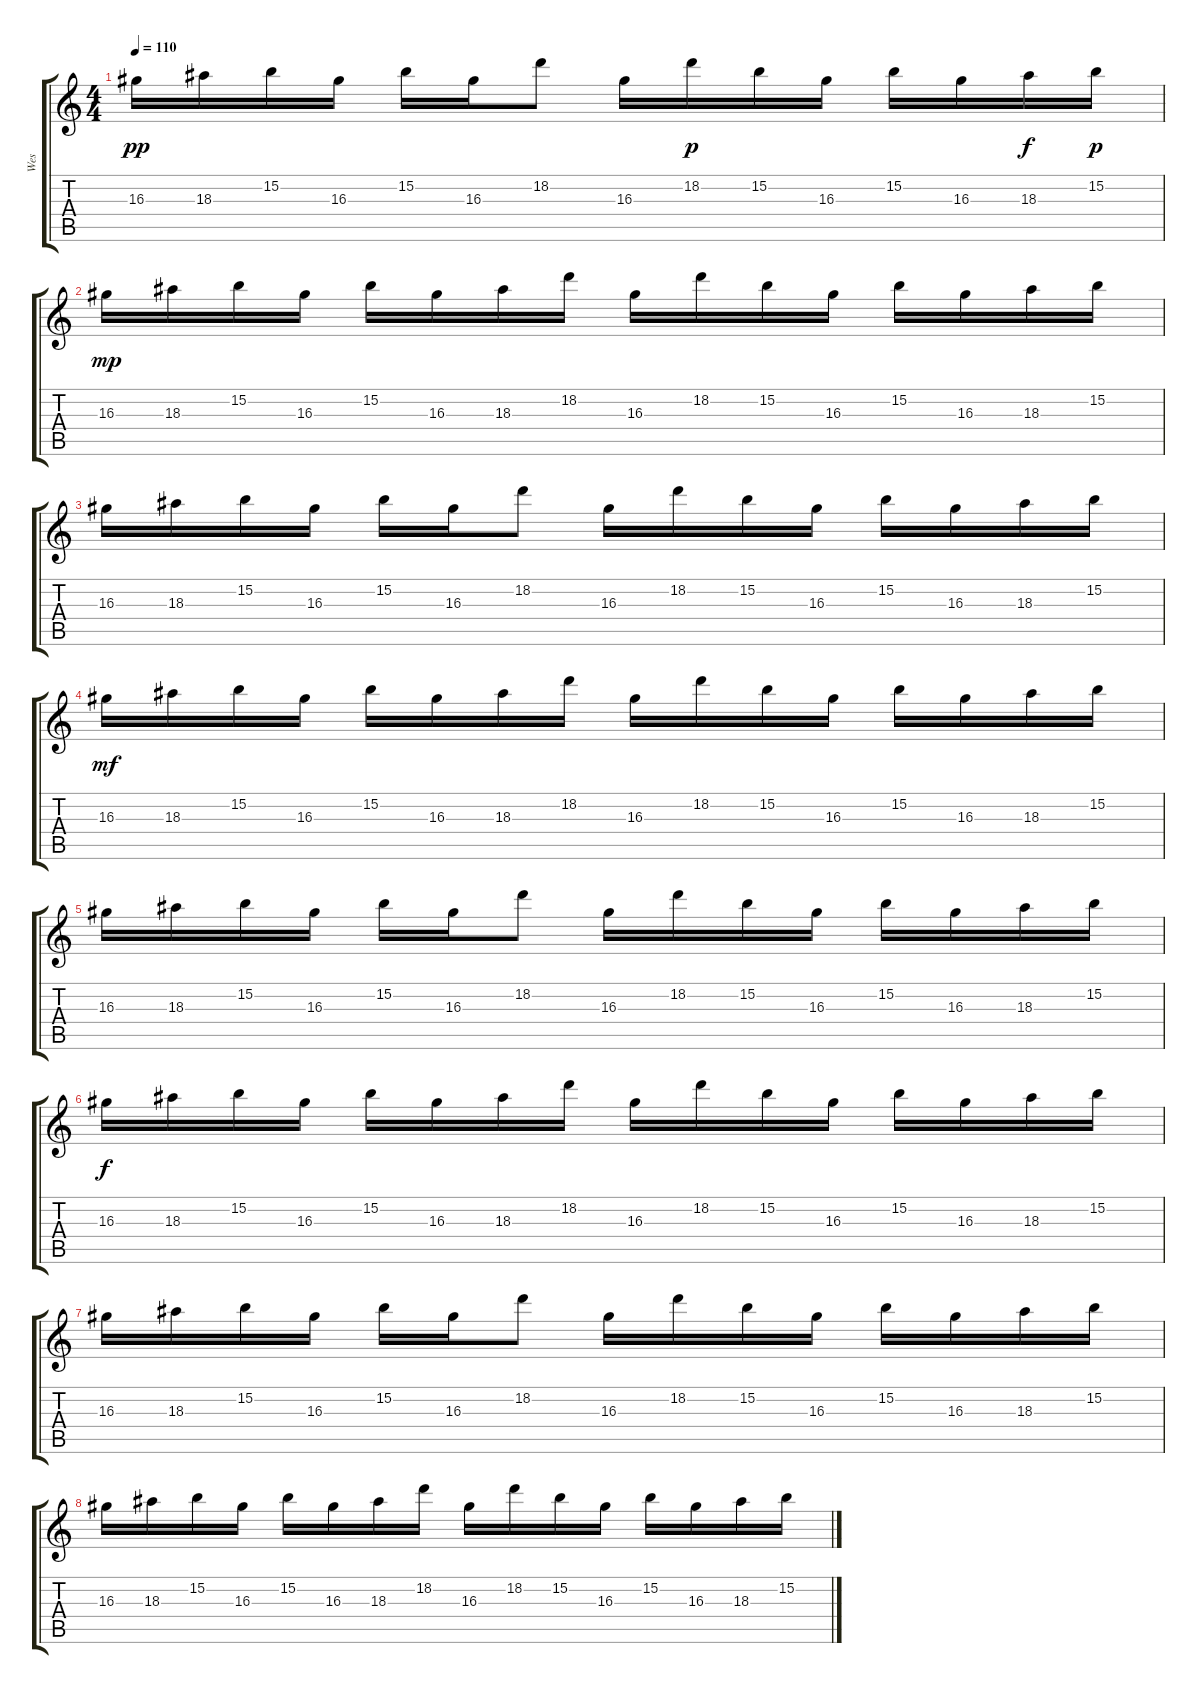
\track ("Wes" "Wes") {instrument distortionguitar}
\staff {score tabs}
\tuning (Db4 Ab3 E3 B2 Gb2 Db2) {hide}
\ts (4 4)
\tempo 110
\clef g2
\ks c
16.3.16{dy pp} 18.3.16 15.2.16 16.3.16 15.2.16 16.3.16 18.2.8 16.3.16 18.2.16{dy p} 15.2.16 16.3.16 15.2.16 16.3.16 18.3.16{dy f} 15.2.16{dy p} |
16.3.16{dy mp} 18.3.16 15.2.16 16.3.16 15.2.16 16.3.16 18.3.16 18.2.16 16.3.16 18.2.16 15.2.16 16.3.16 15.2.16 16.3.16 18.3.16 15.2.16 |
16.3.16 18.3.16 15.2.16 16.3.16 15.2.16 16.3.16 18.2.8 16.3.16 18.2.16 15.2.16 16.3.16 15.2.16 16.3.16 18.3.16 15.2.16 |
16.3.16{dy mf} 18.3.16 15.2.16 16.3.16 15.2.16 16.3.16 18.3.16 18.2.16 16.3.16 18.2.16 15.2.16 16.3.16 15.2.16 16.3.16 18.3.16 15.2.16 |
16.3.16 18.3.16 15.2.16 16.3.16 15.2.16 16.3.16 18.2.8 16.3.16 18.2.16 15.2.16 16.3.16 15.2.16 16.3.16 18.3.16 15.2.16 |
16.3.16{dy f} 18.3.16 15.2.16 16.3.16 15.2.16 16.3.16 18.3.16 18.2.16 16.3.16 18.2.16 15.2.16 16.3.16 15.2.16 16.3.16 18.3.16 15.2.16 |
16.3.16 18.3.16 15.2.16 16.3.16 15.2.16 16.3.16 18.2.8 16.3.16 18.2.16 15.2.16 16.3.16 15.2.16 16.3.16 18.3.16 15.2.16 |
16.3.16 18.3.16 15.2.16 16.3.16 15.2.16 16.3.16 18.3.16 18.2.16 16.3.16 18.2.16 15.2.16 16.3.16 15.2.16 16.3.16 18.3.16 15.2.16
